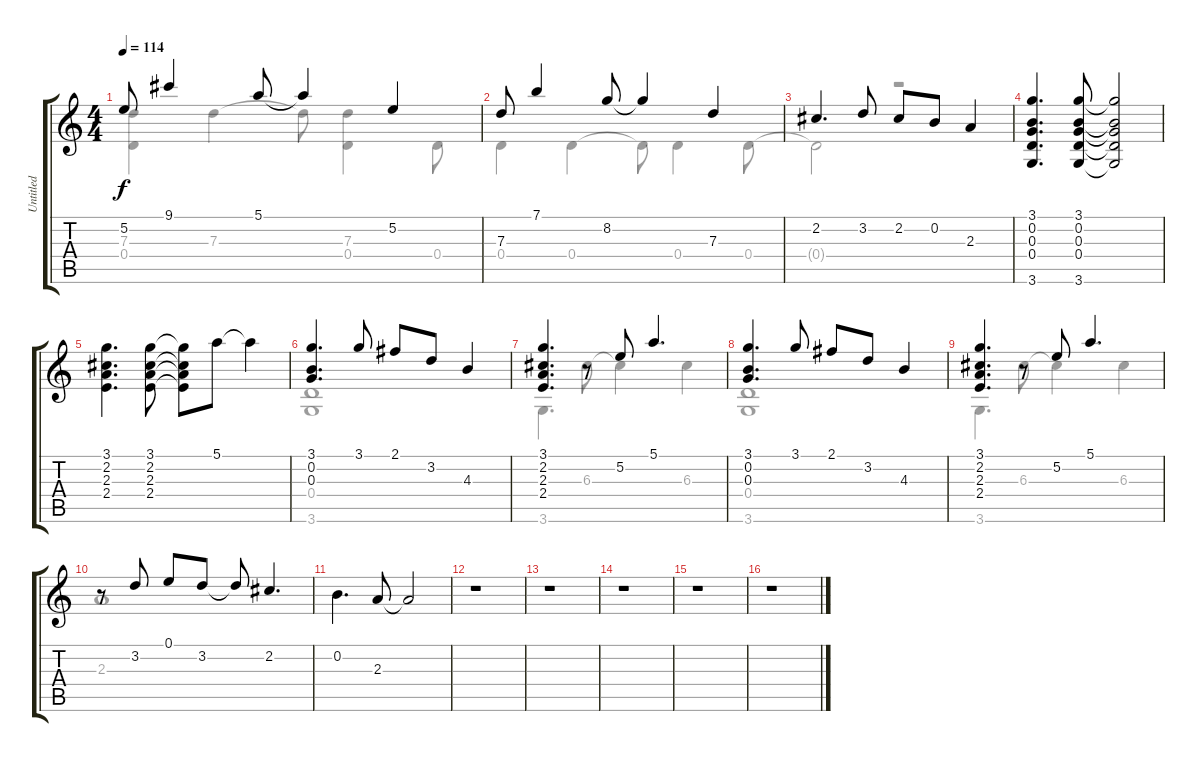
\track ("Untitled" "Untitled") {instrument electricguitarclean}
\staff {score tabs}
\tuning (E4 B3 G3 D3 A2 E2) {hide}
\voice
\ts (4 4)
\tempo 114
\clef g2
\ks c
5.2.8{dy f} 9.1.4 5.1.8 5.1{t}.4 5.2.4 |
7.3.8 7.1.4 8.2.8 8.2{t}.4 7.3.4 |
2.2.4{d} 3.2.8 2.2.8 0.2.8 2.3.4 |
(3.1 0.2 0.3 0.4 3.6).4{d} (3.1 0.2 0.3 0.4 3.6).8 (3.1{t} 0.2{t} 0.3{t} 0.4{t} 3.6{t}).2 |
(3.1 2.2 2.3 2.4).4{d} (3.1 2.2 2.3 2.4).8 (3.1{t} 2.2{t} 2.3{t} 2.4{t}).8 5.1.8 5.1{t}.4 |
(3.1 0.2 0.3).4{d} 3.1.8 2.1.8 3.2.8 4.3.4 |
(3.1 2.2 2.3 2.4).4{d} r.8 5.2.8 5.1.4{d} |
(3.1 0.2 0.3).4{d} 3.1.8 2.1.8 3.2.8 4.3.4 |
(3.1 2.2 2.3 2.4).4{d} r.8 5.2.8 5.1.4{d} |
r.8 3.2.8 0.1.8 3.2.8 3.2{t}.8 2.2.4{d} |
0.2.4{d} 2.3.8 2.3{t}.2 |
r.1 |
r.1 |
r.1 |
r.1 |
r.1
\voice
\clef g2
\ottava regular
\simile none
\ks c
(7.3{t} 0.4{t}).4{dy f} 7.3.4 7.3{t}.8 (7.3 0.4).4 0.4.8 |
0.4.4 0.4.4 0.4{t}.8 0.4.4 0.4.8 |
0.4{t}.2 r.2 |
|
|
(0.4 3.6).1 |
3.6.4{d} 6.3.8 6.3{t}.4 6.3.4 |
(0.4 3.6).1 |
3.6.4{d} 6.3.8 6.3{t}.4 6.3.4 |
2.3.1 |
|
|
|
|
|
